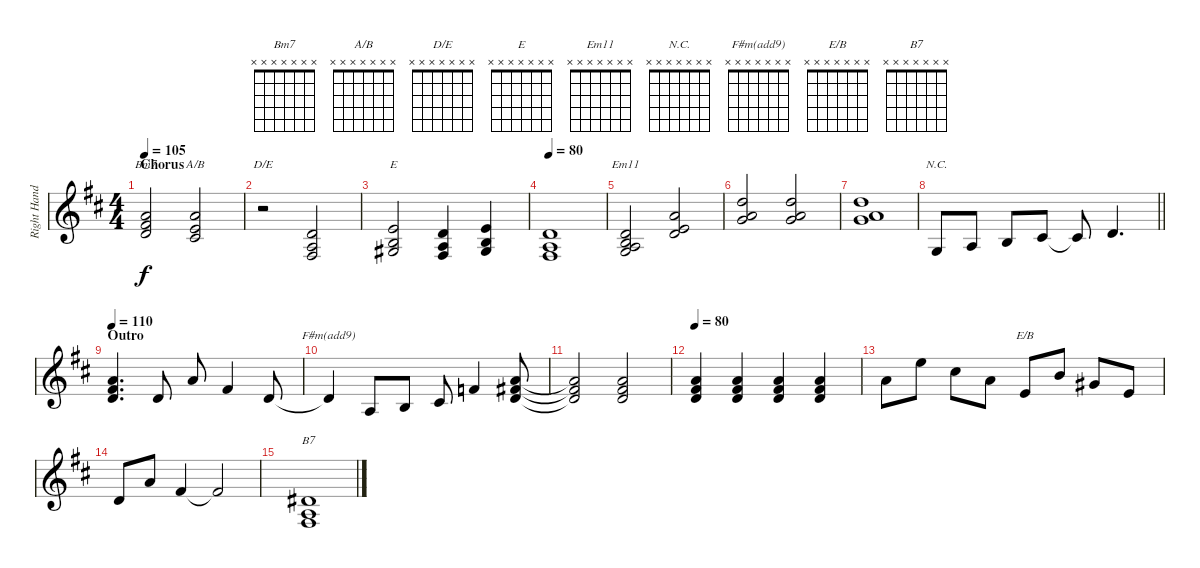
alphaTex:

\track ("Right Hand" "Right Hand") {instrument acousticgrandpiano}
\staff {score}
\tuning (E5 B4 G4 D4 A3 E3 B2) {hide}
\chord ("Bm7" x x x x x x x)
\chord ("A/B" x x x x x x x)
\chord ("D/E" x x x x x x x)
\chord ("E" x x x x x x x)
\chord ("Em11" x x x x x x x)
\chord ("N.C." x x x x x x x)
\chord ("F#m(add9)" x x x x x x x)
\chord ("E/B" x x x x x x x)
\chord ("B7" x x x x x x x)
\ts (4 4)
\section ("" "Chorus")
\tempo 105
\clef g2
\ks bminor
(2.3 4.4 5.5).2{ch "Bm7" dy f} (2.3 2.4 4.5).2{ch "A/B"} |
r.2{ch "D/E"} (0.4 0.5 2.6).2 |
(2.4 2.5 4.6).2{ch "E"} (5.5 2.6 10.7).4 (2.4 2.5 4.6).4 |
\tempo 80
(0.4 0.5 2.6).1 |
(0.4 0.5 7.6 8.7).2{ch "Em11"} (2.3 0.4 7.5).2 |
(3.2 0.3 7.4).2{beam Up} (3.2 0.3 7.4).2{beam Up} |
(3.2 0.3 7.4).1{beam Up} |
\barLineRight lightlight
3.6.8{ch "N.C."} 0.5.8 2.5.8 4.5.8 4.5{t}.8 0.4.4{d} |
\section ("" "Outro")
\tempo 110
(2.3 0.4 9.5).4{d} 0.4.8 2.3.8 4.4.4 0.4.8 |
0.4{t}.4{ch "F#m(add9)"} 0.5.8 2.5.8 4.5.8 3.4.4 (2.3 4.4 5.5).8 |
(2.3{t} 4.4{t} 5.5{t}).2 (2.3 0.4 9.5).2 |
\tempo 80
(2.3 4.4 5.5).4 (2.3 4.4 5.5).4 (2.3 4.4 5.5).4 (2.3 4.4 5.5).4 |
2.3.8 0.1.8 2.2.8 2.3.8 2.4.8{ch "E/B"} 0.2.8 1.3.8 2.4.8 |
0.4.8 2.3.8 4.4.4 4.4{t}.2 |
(1.4 0.5 2.6).1{bd 60 ch "B7"}
